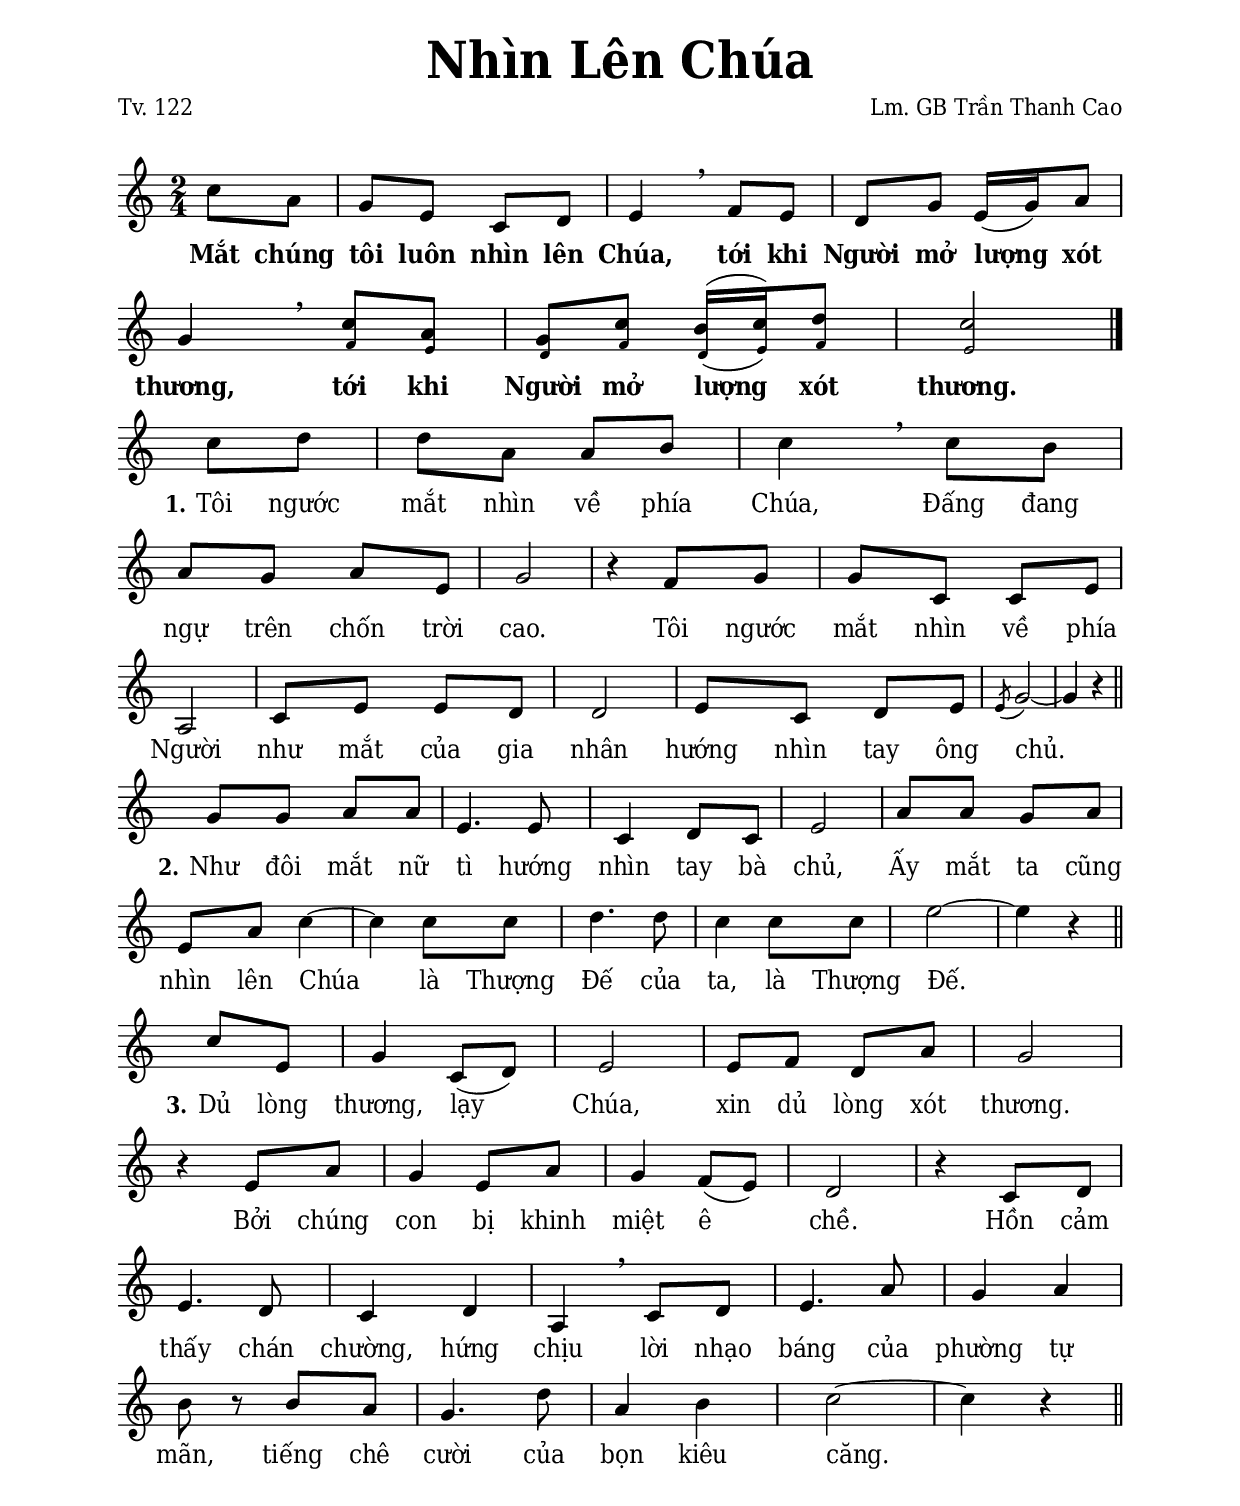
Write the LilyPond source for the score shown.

% Cài đặt chung
\version "2.22.1"
\include "english.ly"

\header {
  title = \markup { \fontsize #3 "Nhìn Lên Chúa" }
  poet = "Tv. 122"
  composer = "Lm. GB Trần Thanh Cao"
  arranger = " "
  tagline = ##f
}

% Nhạc điệp khúc
nhacDiepKhucSop = \relative c'' {
  \partial 4 c8 a |
  g8 e c d |
  e4 \breathe f8 e |
  d g e16 _(g) a8 |
  g4 \breathe c8 a |
  g c b16 ^(c) d8 |
  c2 \bar "|."
}

nhacDiepKhucBas = \relative c' {
  \skip 4
  \skip 2
  \skip 2
  \skip 2
  \skip 4 f8 e |
  d f d16 _(e) f8 |
  e2
}

% Nhạc phiên khúc
nhacPhienKhucMot = \relative c'' {
  \partial 4 c8 d |
  d a a b |
  c4 \breathe c8 b |
  a g a e |
  g2 |
  r4 f8 g |
  g c, c e |
  a,2 |
  c8 e e d |
  d2 |
  e8 c d e |
  \acciaccatura e8 g2 ~ |
  g4 r \bar "||"
}

nhacPhienKhucHai = \relative c'' {
  g8 g a a |
  e4. e8 |
  c4 d8 c |
  e2 |
  a8 a g a |
  e a c4 ~ |
  c c8 c |
  d4. d8 |
  c4 c8 c |
  e2 ~ |
  e4 r \bar "||"
}

nhacPhienKhucBa = \relative c'' {
  \partial 4 c8 e, |
  g4 c,8 (d) |
  e2 |
  e8 f d a' |
  g2 |
  r4 e8 a |
  g4 e8 a |
  g4 f8 (e) d2 |
  r4 c8 d |
  e4. d8 |
  c4 d |
  a \breathe c8 d |
  e4. a8 |
  g4 a |
  b8 r b a |
  g4. d'8 |
  a4 b |
  c2 ~ |
  c4 r \bar "||"
}

% Lời điệp khúc
loiDiepKhuc = \lyricmode {
  Mắt chúng tôi luôn nhìn lên Chúa,
  tới khi Người mở lượng xót thương,
  tới khi Người mở lượng xót thương.
}

% Lời phiên khúc
loiPhienKhucMot = \lyricmode {
  \set stanza = #"1."
  Tôi ngước mắt nhìn về phía Chúa,
  Đấng đang ngự trên chốn trời cao.
  Tôi ngước mắt nhìn về phía Người
  như mắt của gia nhân hướng nhìn tay ông chủ.
}

loiPhienKhucHai = \lyricmode {
  \set stanza = #"2."
  Như đôi mắt nữ tì hướng nhìn tay bà chủ,
  Ấy mắt ta cũng nhìn lên Chúa là Thượng Đế của ta,
  là Thượng Đế.
}

loiPhienKhucBa = \lyricmode {
  \set stanza = #"3."
  Dủ lòng thương, lạy Chúa, xin dủ lòng xót thương.
  Bởi chúng con bị khinh miệt ê chề.
  Hồn cảm thấy chán chường,
  hứng chịu lời nhạo báng của phường tự mãn,
  tiếng chê cười của bọn kiêu căng.
}


% Dàn trang
\paper {
  #(set-paper-size "a4")
  top-margin = 20\mm
  bottom-margin = 10\mm
  left-margin = 20\mm
  right-margin = 20\mm
  indent = #0
  #(define fonts
    (make-pango-font-tree
      "Deja Vu Serif Condensed"
      "Deja Vu Serif Condensed"
      "Deja Vu Serif Condensed"
      (/ 20 20)))
  page-count = #1
  system-system-spacing = #'((basic-distance . 11.5)
                             (minimum-distance . 11.5)
                             (padding . 1))
  score-system-spacing = #'((basic-distance . 11.5)
                             (minimum-distance . 11.5)
                             (padding . 1))
}

% Thiết lập tông và nhịp
TongNhip = { \key c \major \time 2/4 }

% Đổi kích thước nốt cho bè phụ
notBePhu =
#(define-music-function (font-size music) (number? ly:music?)
   (for-some-music
     (lambda (m)
       (if (music-is-of-type? m 'rhythmic-event)
           (begin
             (set! (ly:music-property m 'tweaks)
                   (cons `(font-size . ,font-size)
                         (ly:music-property m 'tweaks)))
             #t)
           #f))
     music)
   music)

\score {
  \new ChoirStaff <<
    \new Staff = diepKhuc \with {
        \consists "Merge_rests_engraver"
        %\magnifyStaff #(magstep +1)
        printPartCombineTexts = ##f
      }
      <<
      \new Voice \TongNhip \partCombine 
        \nhacDiepKhucSop
        \notBePhu -3 { \nhacDiepKhucBas }
      \new NullVoice = nhacThamChieu \nhacDiepKhucSop
      \new Lyrics \with {
          \override VerticalAxisGroup.
            nonstaff-relatedstaff-spacing.padding = #1
          \override VerticalAxisGroup.
            nonstaff-unrelatedstaff-spacing.padding = #1
        }
        \lyricsto nhacThamChieu \loiDiepKhuc
      >>
  >>
  \layout {
    \override Lyrics.LyricText.font-series = #'bold
    %\override Lyrics.LyricText.font-size = #+2
    \override Lyrics.LyricSpace.minimum-distance = #1.4
    \override Score.BarNumber.break-visibility = ##(#f #f #f)
    \override Score.SpacingSpanner.uniform-stretching = ##t
  }
}

\score {
  \new ChoirStaff <<
    \new Staff = phienKhuc \with {
        %\magnifyStaff #(magstep +1)
      }
      <<
      \new Voice = beSop {
        \key c \major \time 2/4 \nhacPhienKhucMot
      }
    >>
    \new Lyrics \with {
          \override VerticalAxisGroup.
            nonstaff-relatedstaff-spacing.padding = #1
          \override VerticalAxisGroup.
            nonstaff-unrelatedstaff-spacing.padding = #1
        }
        \lyricsto beSop \loiPhienKhucMot
  >>
  \layout {
    \override Staff.TimeSignature.transparent = ##t
    %\override Lyrics.LyricText.font-size = #+2
    \override Lyrics.LyricSpace.minimum-distance = #3.5
    \override Score.BarNumber.break-visibility = ##(#f #f #f)
    \override Score.SpacingSpanner.uniform-stretching = ##t
  }
}

\score {
  \new ChoirStaff <<
    \new Staff = phienKhuc \with {
        %\magnifyStaff #(magstep +1)
      }
      <<
      \new Voice = beSop {
        \key c \major \time 2/4 \nhacPhienKhucHai
      }
    >>
    \new Lyrics \with {
          \override VerticalAxisGroup.
            nonstaff-relatedstaff-spacing.padding = #1
          \override VerticalAxisGroup.
            nonstaff-unrelatedstaff-spacing.padding = #1
        }
        \lyricsto beSop \loiPhienKhucHai
  >>
  \layout {
    \override Staff.TimeSignature.transparent = ##t
    %\override Lyrics.LyricText.font-size = #+2
    \override Lyrics.LyricSpace.minimum-distance = #2.5
    \override Score.BarNumber.break-visibility = ##(#f #f #f)
    \override Score.SpacingSpanner.uniform-stretching = ##t
  }
}

\score {
  \new ChoirStaff <<
    \new Staff = phienKhuc \with {
        %\magnifyStaff #(magstep +1)
      }
      <<
      \new Voice = beSop {
        \key c \major \time 2/4 \nhacPhienKhucBa
      }
    >>
    \new Lyrics \with {
          \override VerticalAxisGroup.
            nonstaff-relatedstaff-spacing.padding = #0.5
          \override VerticalAxisGroup.
            nonstaff-unrelatedstaff-spacing.padding = #1
        }
        \lyricsto beSop \loiPhienKhucBa
  >>
  \layout {
    \override Staff.TimeSignature.transparent = ##t
    %\override Lyrics.LyricText.font-size = #+2
    \override Lyrics.LyricSpace.minimum-distance = #2.5
    \override Score.BarNumber.break-visibility = ##(#f #f #f)
    \override Score.SpacingSpanner.uniform-stretching = ##t
  }
}
